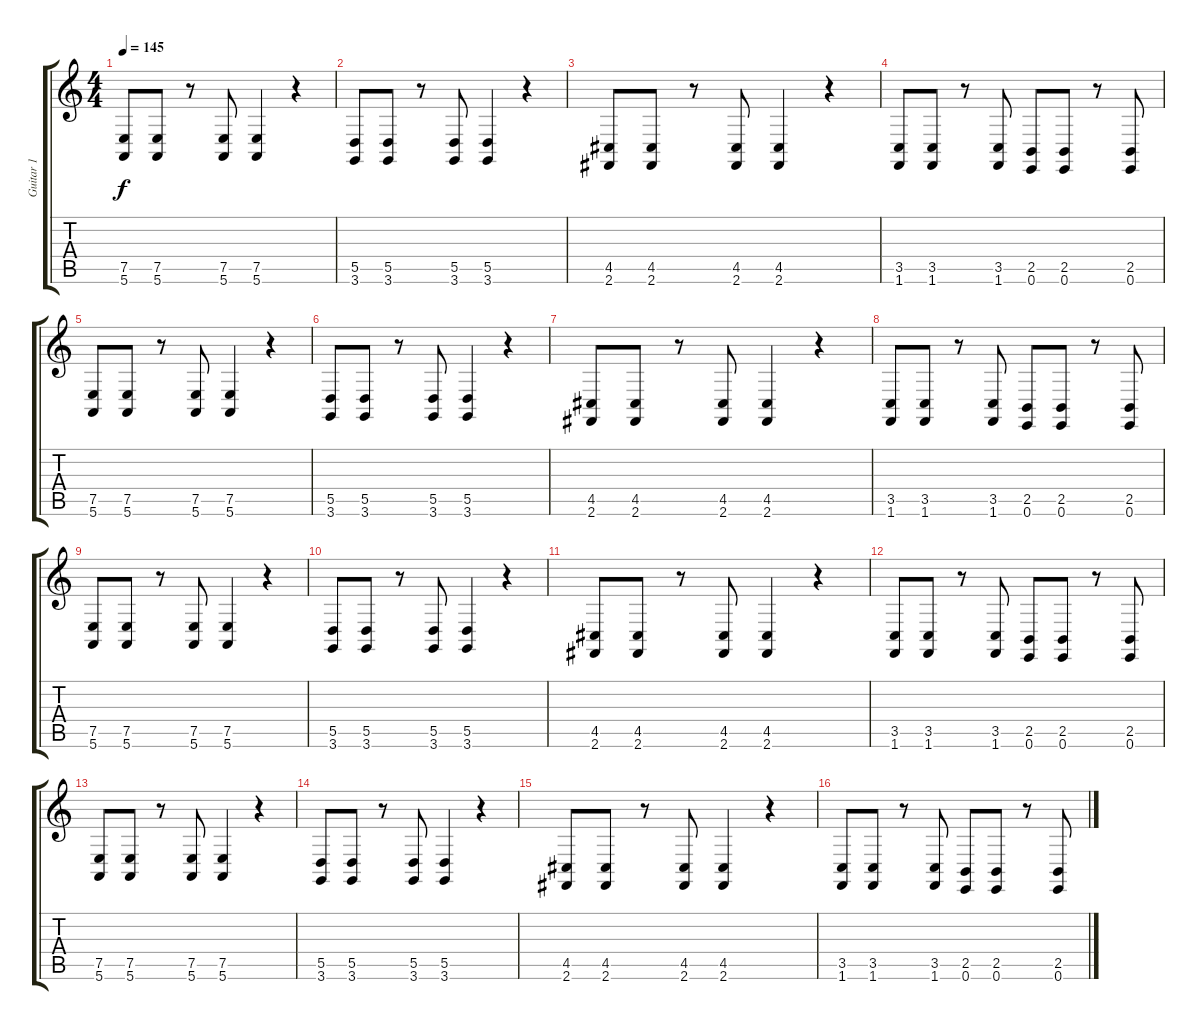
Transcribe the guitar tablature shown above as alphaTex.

\track ("Guitar 1" "Guitar 1") {instrument lead1square}
\staff {score tabs}
\tuning (E4 B3 G3 D3 A2 E2) {hide}
\ts (4 4)
\tempo 145
\clef g2
\ks c
(7.5 5.6).8{dy f} (7.5 5.6).8 r.8 (7.5 5.6).8 (7.5 5.6).4 r.4 |
(5.5 3.6).8 (5.5 3.6).8 r.8 (5.5 3.6).8 (5.5 3.6).4 r.4 |
(4.5 2.6).8 (4.5 2.6).8 r.8 (4.5 2.6).8 (4.5 2.6).4 r.4 |
(3.5 1.6).8 (3.5 1.6).8 r.8 (3.5 1.6).8 (2.5 0.6).8 (2.5 0.6).8 r.8 (2.5 0.6).8 |
(7.5 5.6).8 (7.5 5.6).8 r.8 (7.5 5.6).8 (7.5 5.6).4 r.4 |
(5.5 3.6).8 (5.5 3.6).8 r.8 (5.5 3.6).8 (5.5 3.6).4 r.4 |
(4.5 2.6).8 (4.5 2.6).8 r.8 (4.5 2.6).8 (4.5 2.6).4 r.4 |
(3.5 1.6).8 (3.5 1.6).8 r.8 (3.5 1.6).8 (2.5 0.6).8 (2.5 0.6).8 r.8 (2.5 0.6).8 |
(7.5 5.6).8 (7.5 5.6).8 r.8 (7.5 5.6).8 (7.5 5.6).4 r.4 |
(5.5 3.6).8 (5.5 3.6).8 r.8 (5.5 3.6).8 (5.5 3.6).4 r.4 |
(4.5 2.6).8 (4.5 2.6).8 r.8 (4.5 2.6).8 (4.5 2.6).4 r.4 |
(3.5 1.6).8 (3.5 1.6).8 r.8 (3.5 1.6).8 (2.5 0.6).8 (2.5 0.6).8 r.8 (2.5 0.6).8 |
(7.5 5.6).8 (7.5 5.6).8 r.8 (7.5 5.6).8 (7.5 5.6).4 r.4 |
(5.5 3.6).8 (5.5 3.6).8 r.8 (5.5 3.6).8 (5.5 3.6).4 r.4 |
(4.5 2.6).8 (4.5 2.6).8 r.8 (4.5 2.6).8 (4.5 2.6).4 r.4 |
(3.5 1.6).8 (3.5 1.6).8 r.8 (3.5 1.6).8 (2.5 0.6).8 (2.5 0.6).8 r.8 (2.5 0.6).8
